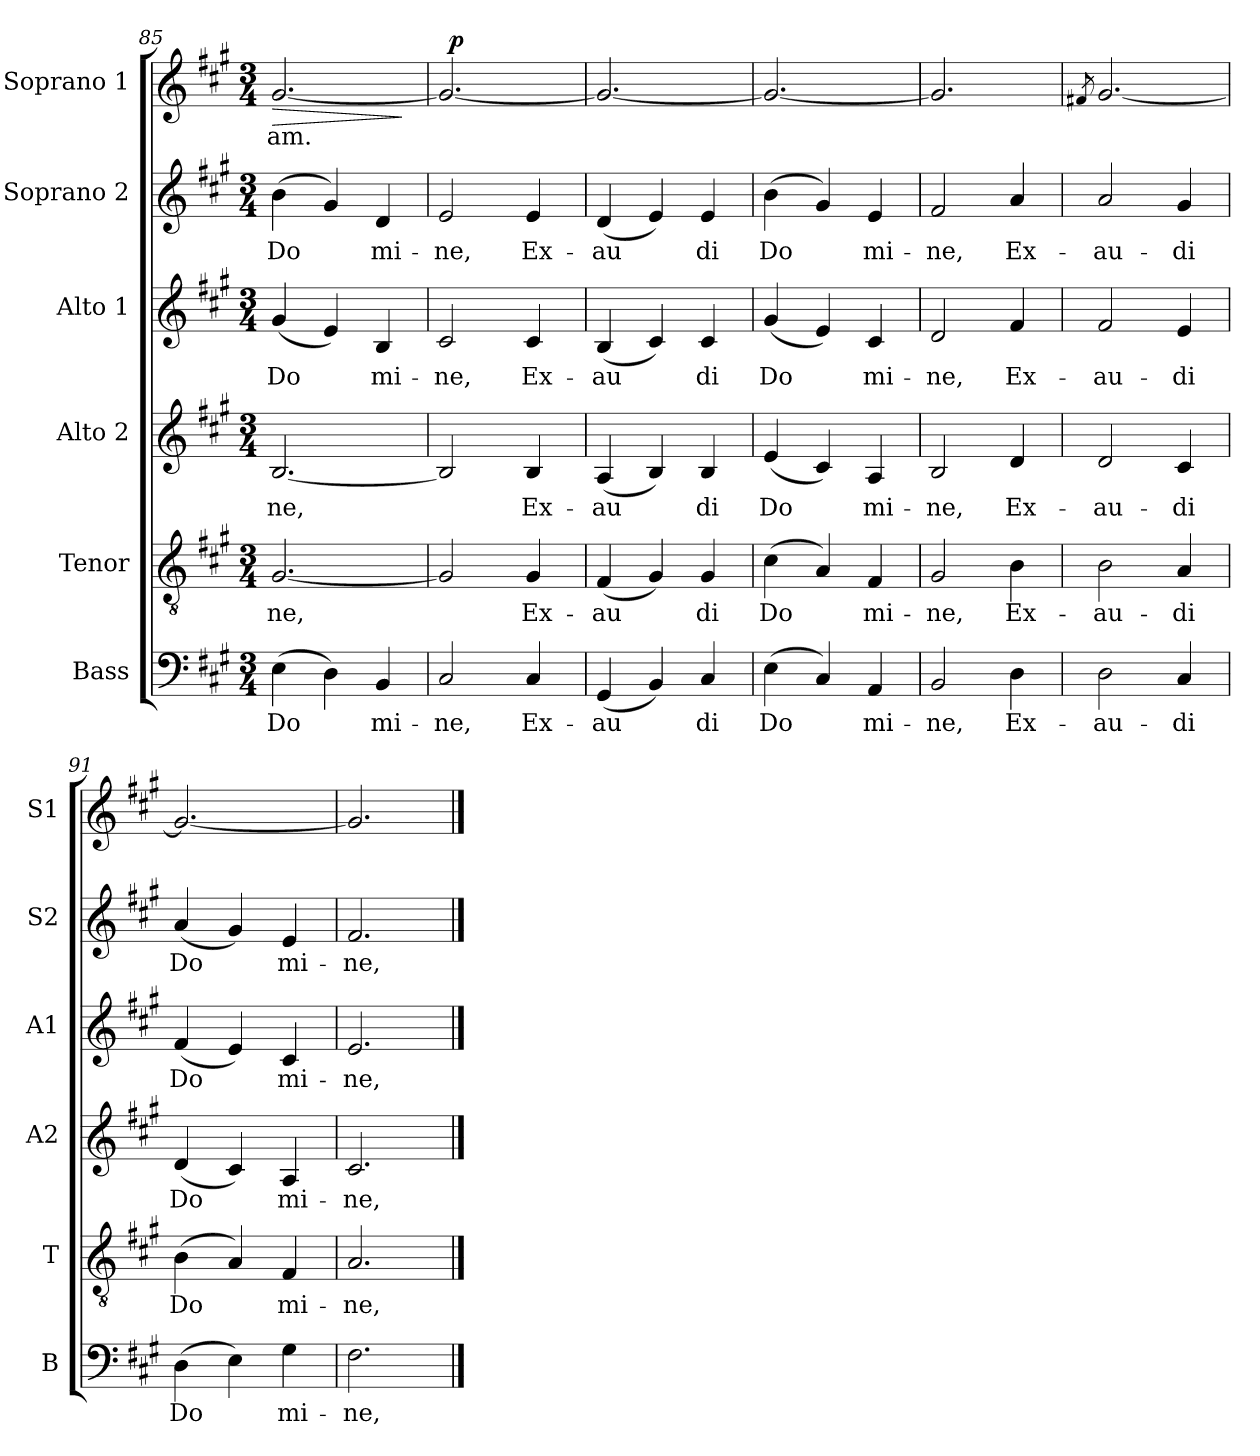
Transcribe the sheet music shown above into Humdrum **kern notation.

**kern	**text	**kern	**text	**kern	**text	**kern	**text	**kern	**text	**kern	**text	**dynam
*part6	*part6	*part5	*part5	*part4	*part4	*part3	*part3	*part2	*part2	*part1	*part1	*part1
*staff6	*staff6	*staff5	*staff5	*staff4	*staff4	*staff3	*staff3	*staff2	*staff2	*staff1	*staff1	*staff1
*I"Bass	*	*I"Tenor	*	*I"Alto 2	*	*I"Alto 1	*	*I"Soprano 2	*	*I"Soprano 1	*	*
*I'B	*	*I'T	*	*I'A2	*	*I'A1	*	*I'S2	*	*I'S1	*	*
*clefF4	*	*clefGv2	*	*clefG2	*	*clefG2	*	*clefG2	*	*clefG2	*	*
*k[f#c#g#]	*	*k[f#c#g#]	*	*k[f#c#g#]	*	*k[f#c#g#]	*	*k[f#c#g#]	*	*k[f#c#g#]	*	*
*A:	*	*A:	*	*A:	*	*A:	*	*A:	*	*A:	*	*
*M3/4	*	*M3/4	*	*M3/4	*	*M3/4	*	*M3/4	*	*M3/4	*	*
=85	=85	=85	=85	=85	=85	=85	=85	=85	=85	=85	=85	=85
!	!LO:LY:b:cj	!	!LO:LY:b:cj	!	!LO:LY:b:cj	!	!LO:LY:b:cj	!	!LO:LY:b:cj	!	!LO:LY:b:cj	!LO:HP:b
(>4E\	Do-	[<2.G#/	-ne,	[<2.B/	-ne,	(<4g#/	Do-	(>4b\	Do-	[<2.g#/	-am.	>
!	!LO:LY:b:cj	!	!	!	!	!	!LO:LY:b:cj	!	!LO:LY:b:cj	!	!	!
4D\)	--	.	.	.	.	4e/)	--	4g#/)	--	.	.	.
!	!LO:LY:b:cj	!	!	!	!	!	!LO:LY:b:cj	!	!LO:LY:b:cj	!	!	!
4BB/	-mi-	.	.	.	.	4B/	-mi-	4d/	-mi-	.	.	.
.	.	.	.	.	.	.	.	.	.	.	.	]
=86	=86	=86	=86	=86	=86	=86	=86	=86	=86	=86	=86	=86
!	!LO:LY:b:cj	!	!LO:LY:b:cj	!	!LO:LY:b:cj	!	!LO:LY:b:cj	!	!LO:LY:b:cj	!	!LO:LY:b:cj	!
*	*	*	*	*	*	*	*	*	*	*^	*	*
2C#/	-ne,	2G#/]	.	2B/]	.	2c#/	-ne,	2e/	-ne,	2.g#/_<	64ryy	.	.
!	!	!	!	!	!	!	!	!	!	!	!	!	!LO:DY:a
.	.	.	.	.	.	.	.	.	.	.	2ryy	.	p
!	!LO:LY:b:cj	!	!LO:LY:b:cj	!	!LO:LY:b:cj	!	!LO:LY:b:cj	!	!LO:LY:b:cj	!	!	!	!
4C#/	Ex-	4G#/	Ex-	4B/	Ex-	4c#/	Ex-	4e/	Ex-	.	.	.	.
.	.	.	.	.	.	.	.	.	.	.	8...ryy	.	.
=87	=87	=87	=87	=87	=87	=87	=87	=87	=87	=87	=87	=87	=87
!	!LO:LY:b:cj	!	!LO:LY:b:cj	!	!LO:LY:b:cj	!	!LO:LY:b:cj	!	!LO:LY:b:cj	!	!	!LO:LY:b:cj	!
*	*	*	*	*	*	*	*	*	*	*v	*v	*	*
(<4GG#/	-au-	(<4F#/	-au-	(<4A/	-au-	(<4B/	-au-	(<4d/	-au-	2.g#/_<	.	.
!	!LO:LY:b:cj	!	!LO:LY:b:cj	!	!LO:LY:b:cj	!	!LO:LY:b:cj	!	!LO:LY:b:cj	!	!	!
4BB/)	--	4G#/)	--	4B/)	--	4c#/)	--	4e/)	--	.	.	.
!	!LO:LY:b:cj	!	!LO:LY:b:cj	!	!LO:LY:b:cj	!	!LO:LY:b:cj	!	!LO:LY:b:cj	!	!	!
4C#/	-di	4G#/	-di	4B/	-di	4c#/	-di	4e/	-di	.	.	.
=88	=88	=88	=88	=88	=88	=88	=88	=88	=88	=88	=88	=88
!	!LO:LY:b:cj	!	!LO:LY:b:cj	!	!LO:LY:b:cj	!	!LO:LY:b:cj	!	!LO:LY:b:cj	!	!LO:LY:b:cj	!
(>4E\	Do-	(>4c#\	Do-	(<4e/	Do-	(<4g#/	Do-	(>4b\	Do-	2.g#/_<	.	.
!	!LO:LY:b:cj	!	!LO:LY:b:cj	!	!LO:LY:b:cj	!	!LO:LY:b:cj	!	!LO:LY:b:cj	!	!	!
4C#/)	--	4A/)	--	4c#/)	--	4e/)	--	4g#/)	--	.	.	.
!	!LO:LY:b:cj	!	!LO:LY:b:cj	!	!LO:LY:b:cj	!	!LO:LY:b:cj	!	!LO:LY:b:cj	!	!	!
4AA/	-mi-	4F#/	-mi-	4A/	-mi-	4c#/	-mi-	4e/	-mi-	.	.	.
=89	=89	=89	=89	=89	=89	=89	=89	=89	=89	=89	=89	=89
!	!LO:LY:b:cj	!	!LO:LY:b:cj	!	!LO:LY:b:cj	!	!LO:LY:b:cj	!	!LO:LY:b:cj	!	!LO:LY:b:cj	!
2BB/	-ne,	2G#/	-ne,	2B/	-ne,	2d/	-ne,	2f#/	-ne,	2.g#/]	.	.
!	!LO:LY:b:cj	!	!LO:LY:b:cj	!	!LO:LY:b:cj	!	!LO:LY:b:cj	!	!LO:LY:b:cj	!	!	!
4D\	Ex-	4B\	Ex-	4d/	Ex-	4f#/	Ex-	4a/	Ex-	.	.	.
!!LO:PB:g=z
=90	=90	=90	=90	=90	=90	=90	=90	=90	=90	=90	=90	=90
.	.	.	.	.	.	.	.	.	.	8qf#X/	.	.
!	!LO:LY:b:cj	!	!LO:LY:b:cj	!	!LO:LY:b:cj	!	!LO:LY:b:cj	!	!LO:LY:b:cj	!	!LO:LY:b:cj	!
2D\	-au-	2B\	-au-	2d/	-au-	2f#/	-au-	2a/	-au-	[<2.g#/	.	.
!	!LO:LY:b:cj	!	!LO:LY:b:cj	!	!LO:LY:b:cj	!	!LO:LY:b:cj	!	!LO:LY:b:cj	!	!	!
4C#/	-di	4A/	-di	4c#/	-di	4e/	-di	4g#/	-di	.	.	.
=91	=91	=91	=91	=91	=91	=91	=91	=91	=91	=91	=91	=91
!	!LO:LY:b:cj	!	!LO:LY:b:cj	!	!LO:LY:b:cj	!	!LO:LY:b:cj	!	!LO:LY:b:cj	!	!LO:LY:b:cj	!
(>4D\	Do-	(>4B\	Do-	(<4d/	Do-	(<4f#/	Do-	(<4a/	Do-	2.g#/_<	.	.
!	!LO:LY:b:cj	!	!LO:LY:b:cj	!	!LO:LY:b:cj	!	!LO:LY:b:cj	!	!LO:LY:b:cj	!	!	!
4E\)	--	4A/)	--	4c#/)	--	4e/)	--	4g#/)	--	.	.	.
!	!LO:LY:b:cj	!	!LO:LY:b:cj	!	!LO:LY:b:cj	!	!LO:LY:b:cj	!	!LO:LY:b:cj	!	!	!
4G#\	-mi-	4F#/	-mi-	4A/	-mi-	4c#/	-mi-	4e/	-mi-	.	.	.
=92	=92	=92	=92	=92	=92	=92	=92	=92	=92	=92	=92	=92
!	!LO:LY:b:cj	!	!LO:LY:b:cj	!	!LO:LY:b:cj	!	!LO:LY:b:cj	!	!LO:LY:b:cj	!	!LO:LY:b:cj	!
2.F#\	-ne,	2.A/	-ne,	2.c#/	-ne,	2.e/	-ne,	2.f#/	-ne,	2.g#/]	.	.
==	==	==	==	==	==	==	==	==	==	==	==	==
*-	*-	*-	*-	*-	*-	*-	*-	*-	*-	*-	*-	*-
